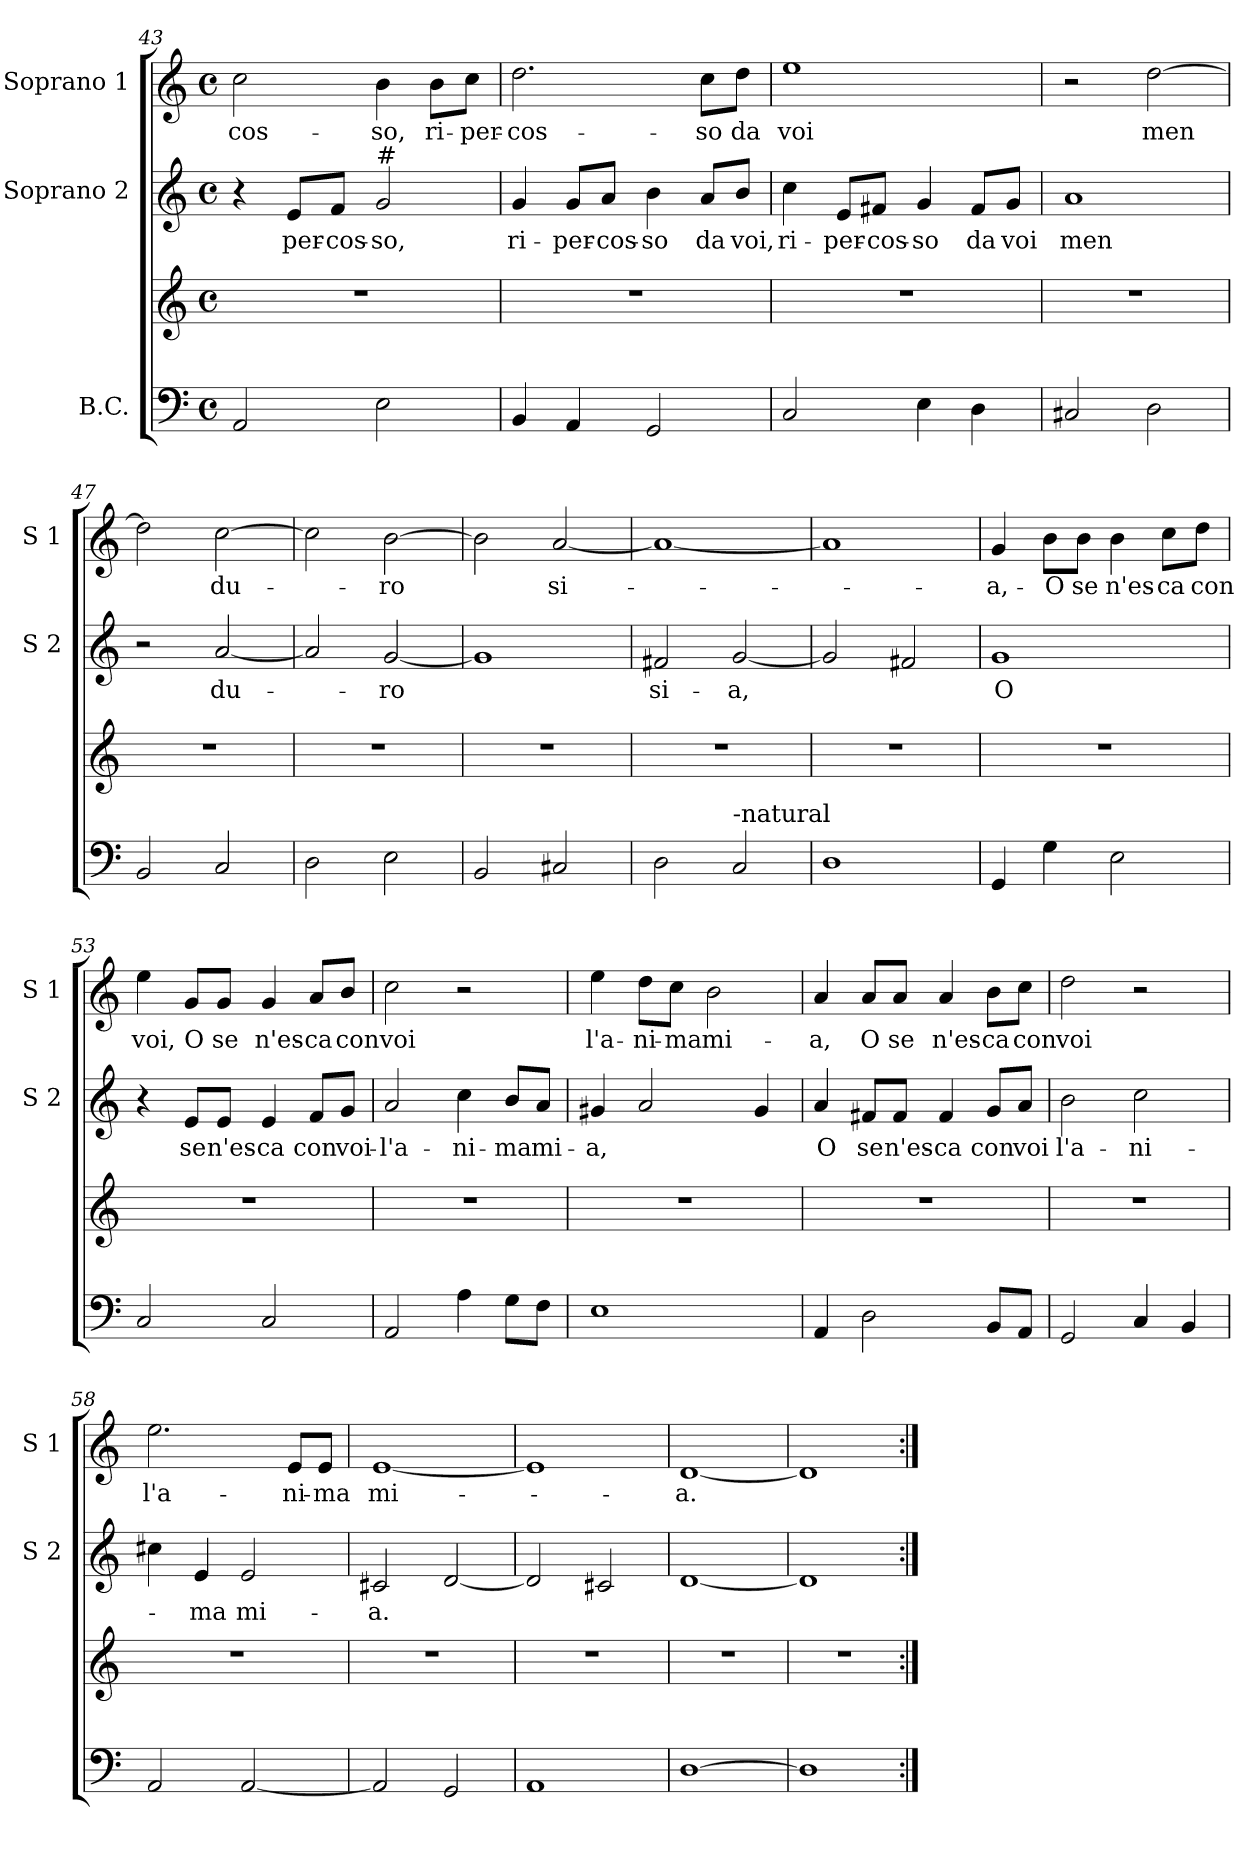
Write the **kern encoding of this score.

**kern	**kern	**kern	**text	**kern	**text
*part3	*part3	*part2	*part2	*part1	*part1
*staff4	*staff3	*staff2	*staff2	*staff1	*staff1
*I"B.C.	*	*I"Soprano 2	*	*I"Soprano 1	*
*	*	*I'S 2	*	*I'S 1	*
*clefF4	*clefG2	*clefG2	*	*clefG2	*
*k[]	*k[]	*k[]	*	*k[]	*
*C:	*C:	*C:	*	*C:	*
*M4/4	*M4/4	*M4/4	*	*M4/4	*
*met(c)	*met(c)	*met(c)	*	*met(c)	*
=43	=43	=43	=43	=43	=43
!	!	!	!	!	!LO:LY:b
2AA/	1r	4r	.	2cc\	-cos-
!	!	!	!LO:LY:b	!	!
.	.	8e/L	-per-	.	.
!	!	!	!LO:LY:b	!	!
.	.	8f/J	-cos-	.	.
!	!	!LO:TX:a:t=#	!	!	!
!	!	!	!LO:LY:b	!	!LO:LY:b
2E\	.	2g/	-so,	4b\	-so,
!	!	!	!	!	!LO:LY:b
.	.	.	.	8b\L	ri-
!	!	!	!	!	!LO:LY:b
.	.	.	.	8cc\J	-per-
=44	=44	=44	=44	=44	=44
!	!	!	!LO:LY:b	!	!LO:LY:b
4BB/	1r	4g/	ri-	2.dd\	-cos-
!	!	!	!LO:LY:b	!	!
4AA/	.	8g/L	-per-	.	.
!	!	!	!LO:LY:b	!	!
.	.	8a/J	-cos-	.	.
!	!	!	!LO:LY:b	!	!
2GG/	.	4b\	-so	.	.
!	!	!	!LO:LY:b	!	!LO:LY:b
.	.	8a/L	da	8cc\L	-so
!	!	!	!LO:LY:b	!	!LO:LY:b
.	.	8b/J	voi,	8dd\J	da
=45	=45	=45	=45	=45	=45
!	!	!	!LO:LY:b	!	!LO:LY:b
2C/	1r	4cc\	ri-	1ee	voi
!	!	!	!LO:LY:b	!	!
.	.	8e/L	-per-	.	.
!	!	!	!LO:LY:b	!	!
.	.	8f#X/J	-cos-	.	.
!	!	!	!LO:LY:b	!	!
4E\	.	4g/	-so	.	.
!	!	!	!LO:LY:b	!	!
4D\	.	8f#/L	da	.	.
!	!	!	!LO:LY:b	!	!
.	.	8g/J	voi	.	.
=46	=46	=46	=46	=46	=46
!	!	!	!LO:LY:b	!	!
2C#X/	1r	1a	men	2r	.
!	!	!	!	!	!LO:LY:b
2D\	.	.	.	[2dd\	men
!!LO:LB:g=z
=47	=47	=47	=47	=47	=47
2BB/	1r	2r	.	2dd\]	.
!	!	!	!LO:LY:b	!	!LO:LY:b
2C/	.	[2a/	du-	[2cc\	du-
=48	=48	=48	=48	=48	=48
2D\	1r	2a/]	.	2cc\]	.
!	!	!	!LO:LY:b	!	!LO:LY:b
2E\	.	[2g/	-ro	[2b\	-ro
=49	=49	=49	=49	=49	=49
2BB/	1r	1g]	.	2b\]	.
!	!	!	!	!	!LO:LY:b
2C#X/	.	.	.	[2a/	si-
=50	=50	=50	=50	=50	=50
!	!	!	!LO:LY:b	!	!
2D\	1r	2f#X/	si-	1a_	.
!LO:TX:a:t=-natural	!	!	!	!	!
!	!	!	!LO:LY:b	!	!
2C/	.	[2g/	-a,	.	.
=51	=51	=51	=51	=51	=51
1D	1r	2g/]	.	1a]	.
.	.	2f#X/	.	.	.
!!LO:LB:g=z
=52	=52	=52	=52	=52	=52
!	!	!	!LO:LY:b	!	!LO:LY:b
4GG/	1r	1g	O	4g/	-a,-
!	!	!	!	!	!LO:LY:b
4G\	.	.	.	8b\L	-O
!	!	!	!	!	!LO:LY:b
.	.	.	.	8b\J	se
!	!	!	!	!	!LO:LY:b
2E\	.	.	.	4b\	n'es-
!	!	!	!	!	!LO:LY:b
.	.	.	.	8cc\L	-ca
!	!	!	!	!	!LO:LY:b
.	.	.	.	8dd\J	con
=53	=53	=53	=53	=53	=53
!	!	!	!	!	!LO:LY:b
2C/	1r	4r	.	4ee\	voi,
!	!	!	!LO:LY:b	!	!LO:LY:b
.	.	8e/L	se	8g/L	O
!	!	!	!LO:LY:b	!	!LO:LY:b
.	.	8e/J	n'es-	8g/J	se
!	!	!	!LO:LY:b	!	!LO:LY:b
2C/	.	4e/	-ca	4g/	n'es-
!	!	!	!LO:LY:b	!	!LO:LY:b
.	.	8f/L	con	8a/L	-ca
!	!	!	!LO:LY:b	!	!LO:LY:b
.	.	8g/J	voi-	8b/J	con
=54	=54	=54	=54	=54	=54
!	!	!	!LO:LY:b	!	!LO:LY:b
2AA/	1r	2a/	-l'a-	2cc\	voi
!	!	!	!LO:LY:b	!	!
4A\	.	4cc\	-ni-	2r	.
!	!	!	!LO:LY:b	!	!
8G\L	.	8b/L	-ma	.	.
!	!	!	!LO:LY:b	!	!
8F\J	.	8a/J	mi-	.	.
=55	=55	=55	=55	=55	=55
!	!	!	!LO:LY:b	!	!LO:LY:b
1E	1r	4g#X/	-a,	4ee\	l'a-
!	!	!	!	!	!LO:LY:b
.	.	2a/	.	8dd\L	-ni-
!	!	!	!	!	!LO:LY:b
.	.	.	.	8cc\J	-ma
!	!	!	!	!	!LO:LY:b
.	.	.	.	2b\	mi-
.	.	4g#/	.	.	.
=56	=56	=56	=56	=56	=56
!	!	!	!LO:LY:b	!	!LO:LY:b
4AA/	1r	4a/	O	4a/	-a,
!	!	!	!LO:LY:b	!	!LO:LY:b
2D\	.	8f#X/L	se	8a/L	O
!	!	!	!LO:LY:b	!	!LO:LY:b
.	.	8f#/J	n'es-	8a/J	se
!	!	!	!LO:LY:b	!	!LO:LY:b
.	.	4f#/	-ca	4a/	n'es-
!	!	!	!LO:LY:b	!	!LO:LY:b
8BB/L	.	8g/L	con	8b\L	-ca
!	!	!	!LO:LY:b	!	!LO:LY:b
8AA/J	.	8a/J	voi	8cc\J	con
!!LO:LB:g=z
=57	=57	=57	=57	=57	=57
!	!	!	!LO:LY:b	!	!LO:LY:b
2GG/	1r	2b\	l'a-	2dd\	voi
!	!	!	!LO:LY:b	!	!
4C/	.	2cc\	-ni-	2r	.
4BB/	.	.	.	.	.
=58	=58	=58	=58	=58	=58
!	!	!	!	!	!LO:LY:b
2AA/	1r	4cc#X\	.	2.ee\	l'a-
!	!	!	!LO:LY:b	!	!
.	.	4e/	-ma	.	.
!	!	!	!LO:LY:b	!	!
[2AA/	.	2e/	mi-	.	.
!	!	!	!	!	!LO:LY:b
.	.	.	.	8e/L	-ni-
!	!	!	!	!	!LO:LY:b
.	.	.	.	8e/J	-ma
=59	=59	=59	=59	=59	=59
!	!	!	!LO:LY:b	!	!LO:LY:b
2AA/]	1r	2c#X/	-a.	[1e	mi-
2GG/	.	[2d/	.	.	.
=60	=60	=60	=60	=60	=60
1AA	1r	2d/]	.	1e]	.
.	.	2c#X/	.	.	.
=61	=61	=61	=61	=61	=61
!	!	!	!	!	!LO:LY:b
[1D	1r	[1d	.	[1d	-a.
=62	=62	=62	=62	=62	=62
1D]	1r	1d]	.	1d]	.
=:|!	=:|!	=:|!	=:|!	=:|!	=:|!
*-	*-	*-	*-	*-	*-
